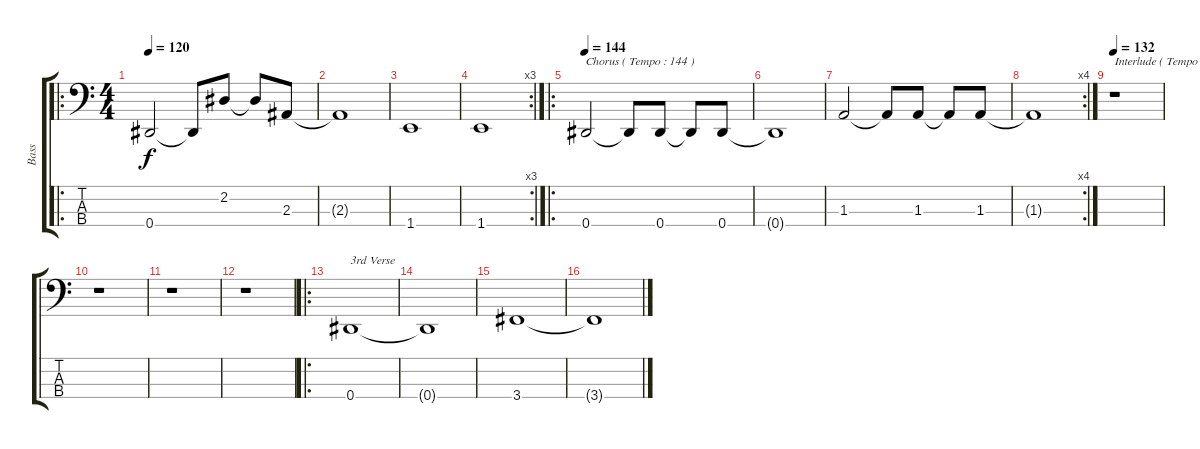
\track ("Bass" "Bass") {instrument electricbassfinger}
\staff {score tabs}
\tuning (Gb2 Db2 Ab1 Eb1) {hide}
\ro
\ts (4 4)
\tempo 120
\clef f4
\ks c
0.4.2{dy f} 0.4{t}.8 2.2.8 2.2{t}.8 2.3.8 |
2.3{t}.1 |
1.4.1 |
\rc 3
1.4.1 |
\ro
\tempo 144
0.4.2{txt "Chorus ( Tempo : 144 )"} 0.4{t}.8 0.4.8 0.4{t}.8 0.4.8 |
0.4{t}.1 |
1.3.2 1.3{t}.8 1.3.8 1.3{t}.8 1.3.8 |
\rc 4
1.3{t}.1 |
\tempo 132
r.1{txt "Interlude ( Tempo : 132 )"} |
r.1 |
r.1 |
r.1 |
\ro
0.4.1{txt "3rd Verse"} |
0.4{t}.1 |
3.4.1 |
3.4{t}.1
